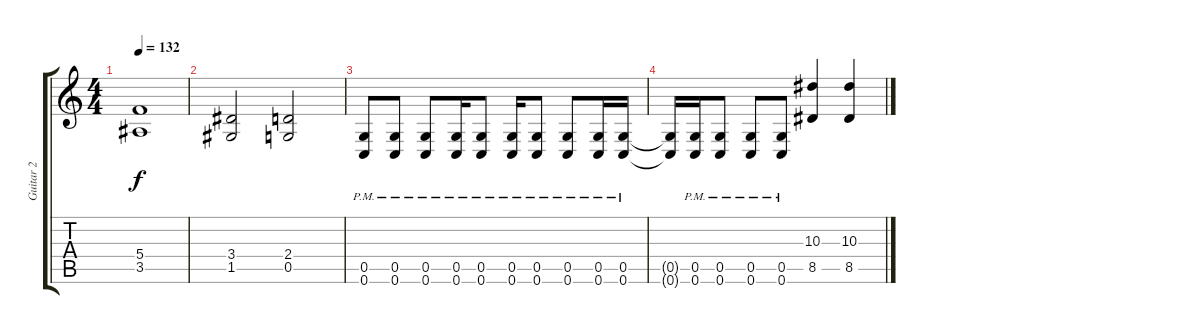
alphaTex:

\track ("Guitar 2" "Guitar 2") {instrument overdrivenguitar}
\staff {score tabs}
\tuning (D4 A3 F3 C3 G2 C2) {hide}
\ts (4 4)
\tempo 132
\clef g2
\ks c
(5.4 3.5).1{dy f} |
(3.4 1.5).2 (2.4 0.5).2 |
(0.5{pm} 0.6{pm}).8 (0.5{pm} 0.6{pm}).8 (0.5{pm} 0.6{pm}).8 (0.5{pm} 0.6{pm}).16 (0.5{pm} 0.6{pm}).8 (0.5{pm} 0.6{pm}).16 (0.5{pm} 0.6{pm}).8 (0.5{pm} 0.6{pm}).8 (0.5{pm} 0.6{pm}).16 (0.5{pm} 0.6{pm}).16 |
(0.5{t} 0.6{t}).16 (0.5{pm} 0.6{pm}).16 (0.5{pm} 0.6{pm}).8 (0.5{pm} 0.6{pm}).8 (0.5{pm} 0.6{pm}).8 (10.3 8.5).4 (10.3 8.5).4
